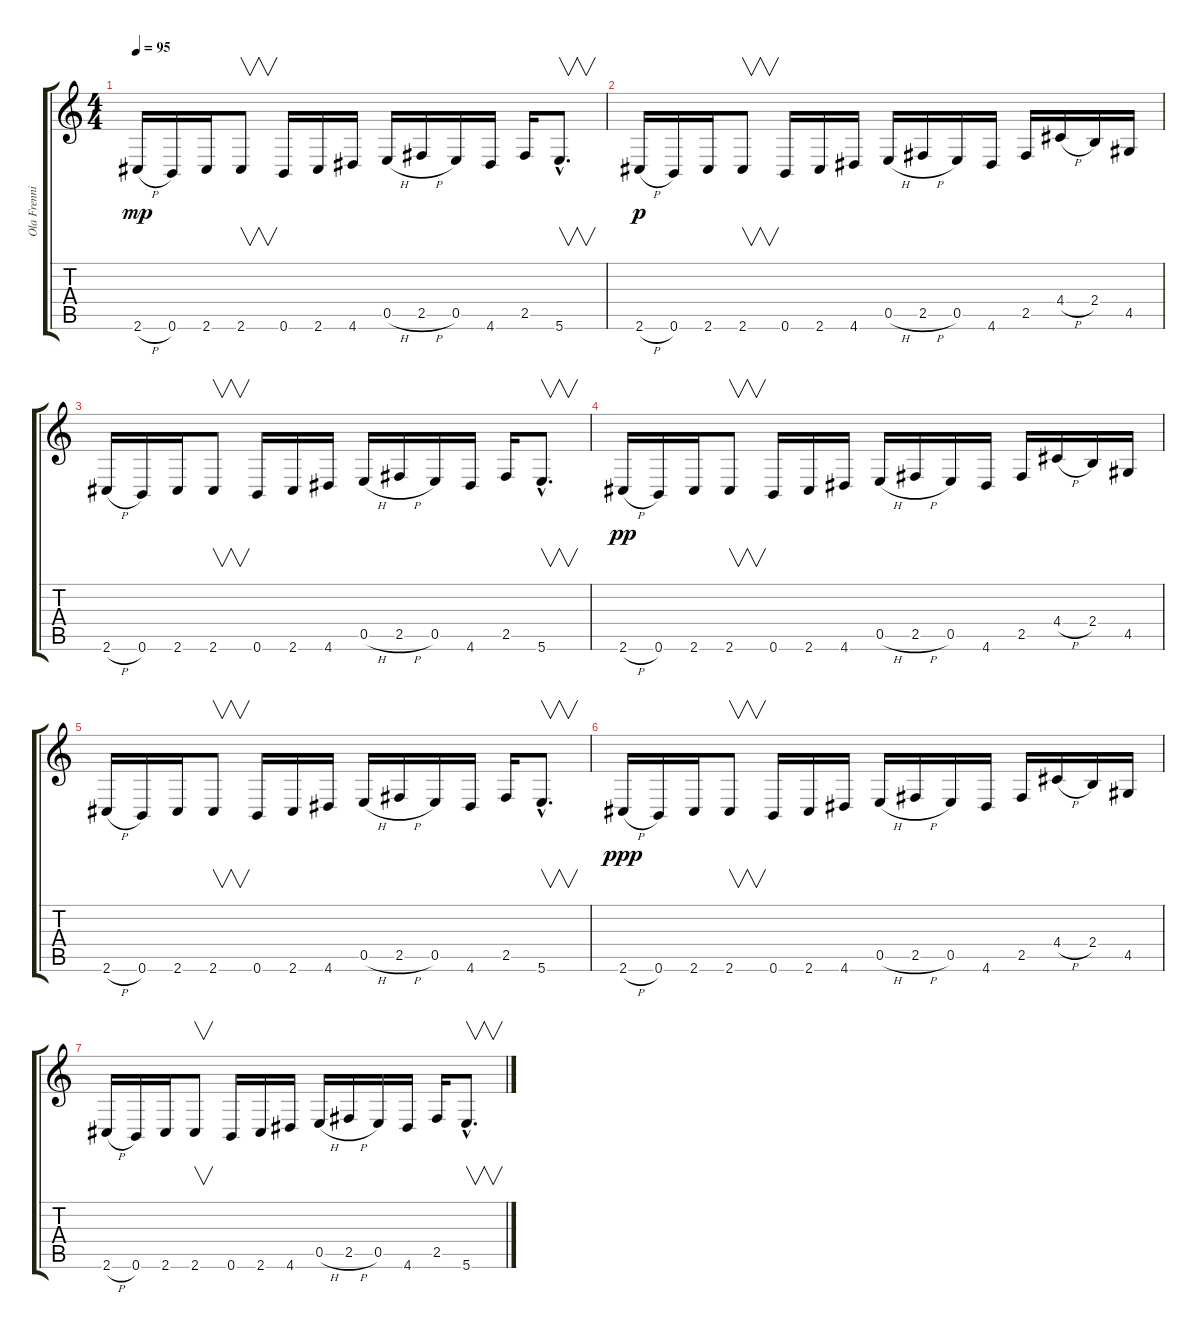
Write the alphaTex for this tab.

\track ("Ola Frenning" "Ola Frenni") {instrument distortionguitar}
\staff {score tabs}
\tuning (B3 Gb3 D3 A2 E2 B1) {hide}
\ts (4 4)
\tempo 95
\clef g2
\ks c
2.6{h}.16{dy mp} 0.6.16 2.6.16 2.6.8{v} 0.6.16 2.6.16 4.6.16 0.5{h}.16 2.5{h}.16 0.5.16 4.6.16 2.5.16 5.6{hac}.8{v d} |
2.6{h}.16{dy p} 0.6.16 2.6.16 2.6.8{v} 0.6.16 2.6.16 4.6.16 0.5{h}.16 2.5{h}.16 0.5.16 4.6.16 2.5.16 4.4{h}.16 2.4.16 4.5.16 |
2.6{h}.16 0.6.16 2.6.16 2.6.8{v} 0.6.16 2.6.16 4.6.16 0.5{h}.16 2.5{h}.16 0.5.16 4.6.16 2.5.16 5.6{hac}.8{v d} |
2.6{h}.16{dy pp} 0.6.16 2.6.16 2.6.8{v} 0.6.16 2.6.16 4.6.16 0.5{h}.16 2.5{h}.16 0.5.16 4.6.16 2.5.16 4.4{h}.16 2.4.16 4.5.16 |
2.6{h}.16 0.6.16 2.6.16 2.6.8{v} 0.6.16 2.6.16 4.6.16 0.5{h}.16 2.5{h}.16 0.5.16 4.6.16 2.5.16 5.6{hac}.8{v d} |
2.6{h}.16{dy ppp} 0.6.16 2.6.16 2.6.8{v} 0.6.16 2.6.16 4.6.16 0.5{h}.16 2.5{h}.16 0.5.16 4.6.16 2.5.16 4.4{h}.16 2.4.16 4.5.16 |
2.6{h}.16 0.6.16 2.6.16 2.6.8{v} 0.6.16 2.6.16 4.6.16 0.5{h}.16 2.5{h}.16 0.5.16 4.6.16 2.5.16 5.6{hac}.8{v d}
